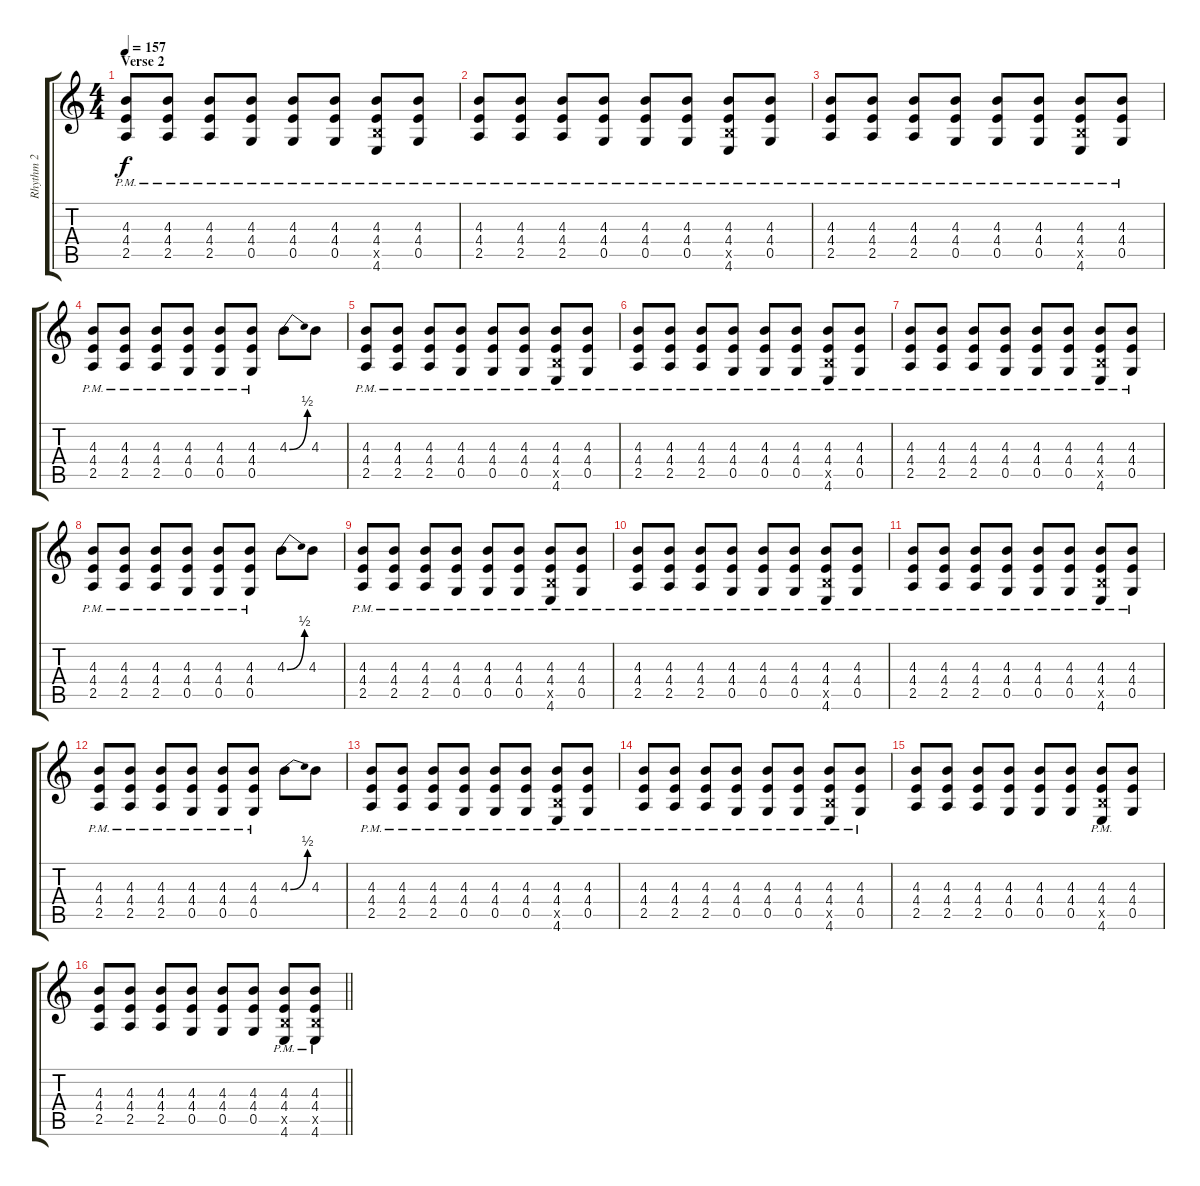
\track ("Rhythm 2" "Rhythm 2") {instrument distortionguitar}
\staff {score tabs}
\tuning (E4 C4 G3 C3 G2 C2) {hide}
\ts (4 4)
\section ("" "Verse 2")
\tempo 157
\clef g2
\ks c
(4.3{pm} 4.4{pm} 2.5{pm}).8{dy f} (4.3{pm} 4.4{pm} 2.5{pm}).8 (4.3{pm} 4.4{pm} 2.5{pm}).8 (4.3{pm} 4.4{pm} 0.5{pm}).8 (4.3{pm} 4.4{pm} 0.5{pm}).8 (4.3{pm} 4.4{pm} 0.5{pm}).8 (4.3{pm} 4.4{pm} 4.5{pm x} 4.6{pm}).8 (4.3{pm} 4.4{pm} 0.5{pm}).8 |
(4.3{pm} 4.4{pm} 2.5{pm}).8 (4.3{pm} 4.4{pm} 2.5{pm}).8 (4.3{pm} 4.4{pm} 2.5{pm}).8 (4.3{pm} 4.4{pm} 0.5{pm}).8 (4.3{pm} 4.4{pm} 0.5{pm}).8 (4.3{pm} 4.4{pm} 0.5{pm}).8 (4.3{pm} 4.4{pm} 4.5{pm x} 4.6{pm}).8 (4.3{pm} 4.4{pm} 0.5{pm}).8 |
(4.3{pm} 4.4{pm} 2.5{pm}).8 (4.3{pm} 4.4{pm} 2.5{pm}).8 (4.3{pm} 4.4{pm} 2.5{pm}).8 (4.3{pm} 4.4{pm} 0.5{pm}).8 (4.3{pm} 4.4{pm} 0.5{pm}).8 (4.3{pm} 4.4{pm} 0.5{pm}).8 (4.3{pm} 4.4{pm} 4.5{pm x} 4.6{pm}).8 (4.3{pm} 4.4{pm} 0.5{pm}).8 |
(4.3{pm} 4.4{pm} 2.5{pm}).8 (4.3{pm} 4.4{pm} 2.5{pm}).8 (4.3{pm} 4.4{pm} 2.5{pm}).8 (4.3{pm} 4.4{pm} 0.5{pm}).8 (4.3{pm} 4.4{pm} 0.5{pm}).8 (4.3{pm} 4.4{pm} 0.5{pm}).8 4.3{be (bend 0 0 60 2)}.8 4.3.8 |
(4.3{pm} 4.4{pm} 2.5{pm}).8 (4.3{pm} 4.4{pm} 2.5{pm}).8 (4.3{pm} 4.4{pm} 2.5{pm}).8 (4.3{pm} 4.4{pm} 0.5{pm}).8 (4.3{pm} 4.4{pm} 0.5{pm}).8 (4.3{pm} 4.4{pm} 0.5{pm}).8 (4.3{pm} 4.4{pm} 4.5{pm x} 4.6{pm}).8 (4.3{pm} 4.4{pm} 0.5{pm}).8 |
(4.3{pm} 4.4{pm} 2.5{pm}).8 (4.3{pm} 4.4{pm} 2.5{pm}).8 (4.3{pm} 4.4{pm} 2.5{pm}).8 (4.3{pm} 4.4{pm} 0.5{pm}).8 (4.3{pm} 4.4{pm} 0.5{pm}).8 (4.3{pm} 4.4{pm} 0.5{pm}).8 (4.3{pm} 4.4{pm} 4.5{pm x} 4.6{pm}).8 (4.3{pm} 4.4{pm} 0.5{pm}).8 |
(4.3{pm} 4.4{pm} 2.5{pm}).8 (4.3{pm} 4.4{pm} 2.5{pm}).8 (4.3{pm} 4.4{pm} 2.5{pm}).8 (4.3{pm} 4.4{pm} 0.5{pm}).8 (4.3{pm} 4.4{pm} 0.5{pm}).8 (4.3{pm} 4.4{pm} 0.5{pm}).8 (4.3{pm} 4.4{pm} 4.5{pm x} 4.6{pm}).8 (4.3{pm} 4.4{pm} 0.5{pm}).8 |
(4.3{pm} 4.4{pm} 2.5{pm}).8 (4.3{pm} 4.4{pm} 2.5{pm}).8 (4.3{pm} 4.4{pm} 2.5{pm}).8 (4.3{pm} 4.4{pm} 0.5{pm}).8 (4.3{pm} 4.4{pm} 0.5{pm}).8 (4.3{pm} 4.4{pm} 0.5{pm}).8 4.3{be (bend 0 0 60 2)}.8 4.3.8 |
(4.3{pm} 4.4{pm} 2.5{pm}).8 (4.3{pm} 4.4{pm} 2.5{pm}).8 (4.3{pm} 4.4{pm} 2.5{pm}).8 (4.3{pm} 4.4{pm} 0.5{pm}).8 (4.3{pm} 4.4{pm} 0.5{pm}).8 (4.3{pm} 4.4{pm} 0.5{pm}).8 (4.3{pm} 4.4{pm} 4.5{pm x} 4.6{pm}).8 (4.3{pm} 4.4{pm} 0.5{pm}).8 |
(4.3{pm} 4.4{pm} 2.5{pm}).8 (4.3{pm} 4.4{pm} 2.5{pm}).8 (4.3{pm} 4.4{pm} 2.5{pm}).8 (4.3{pm} 4.4{pm} 0.5{pm}).8 (4.3{pm} 4.4{pm} 0.5{pm}).8 (4.3{pm} 4.4{pm} 0.5{pm}).8 (4.3{pm} 4.4{pm} 4.5{pm x} 4.6{pm}).8 (4.3{pm} 4.4{pm} 0.5{pm}).8 |
(4.3{pm} 4.4{pm} 2.5{pm}).8 (4.3{pm} 4.4{pm} 2.5{pm}).8 (4.3{pm} 4.4{pm} 2.5{pm}).8 (4.3{pm} 4.4{pm} 0.5{pm}).8 (4.3{pm} 4.4{pm} 0.5{pm}).8 (4.3{pm} 4.4{pm} 0.5{pm}).8 (4.3{pm} 4.4{pm} 4.5{pm x} 4.6{pm}).8 (4.3{pm} 4.4{pm} 0.5{pm}).8 |
(4.3{pm} 4.4{pm} 2.5{pm}).8 (4.3{pm} 4.4{pm} 2.5{pm}).8 (4.3{pm} 4.4{pm} 2.5{pm}).8 (4.3{pm} 4.4{pm} 0.5{pm}).8 (4.3{pm} 4.4{pm} 0.5{pm}).8 (4.3{pm} 4.4{pm} 0.5{pm}).8 4.3{be (bend 0 0 60 2)}.8 4.3.8 |
(4.3{pm} 4.4{pm} 2.5{pm}).8 (4.3{pm} 4.4{pm} 2.5{pm}).8 (4.3{pm} 4.4{pm} 2.5{pm}).8 (4.3{pm} 4.4{pm} 0.5{pm}).8 (4.3{pm} 4.4{pm} 0.5{pm}).8 (4.3{pm} 4.4{pm} 0.5{pm}).8 (4.3{pm} 4.4{pm} 4.5{pm x} 4.6{pm}).8 (4.3{pm} 4.4{pm} 0.5{pm}).8 |
(4.3{pm} 4.4{pm} 2.5{pm}).8 (4.3{pm} 4.4{pm} 2.5{pm}).8 (4.3{pm} 4.4{pm} 2.5{pm}).8 (4.3{pm} 4.4{pm} 0.5{pm}).8 (4.3{pm} 4.4{pm} 0.5{pm}).8 (4.3{pm} 4.4{pm} 0.5{pm}).8 (4.3{pm} 4.4{pm} 4.5{pm x} 4.6{pm}).8 (4.3{pm} 4.4{pm} 0.5{pm}).8 |
(4.3 4.4 2.5).8 (4.3 4.4 2.5).8 (4.3 4.4 2.5).8 (4.3 4.4 0.5).8 (4.3 4.4 0.5).8 (4.3 4.4 0.5).8 (4.3 4.4 4.5{pm x} 4.6).8 (4.3 4.4 0.5).8 |
\barLineRight lightlight
(4.3 4.4 2.5).8 (4.3 4.4 2.5).8 (4.3 4.4 2.5).8 (4.3 4.4 0.5).8 (4.3 4.4 0.5).8 (4.3 4.4 0.5).8 (4.3 4.4 4.5{pm x} 4.6).8 (4.3 4.4 4.5{pm x} 4.6).8
